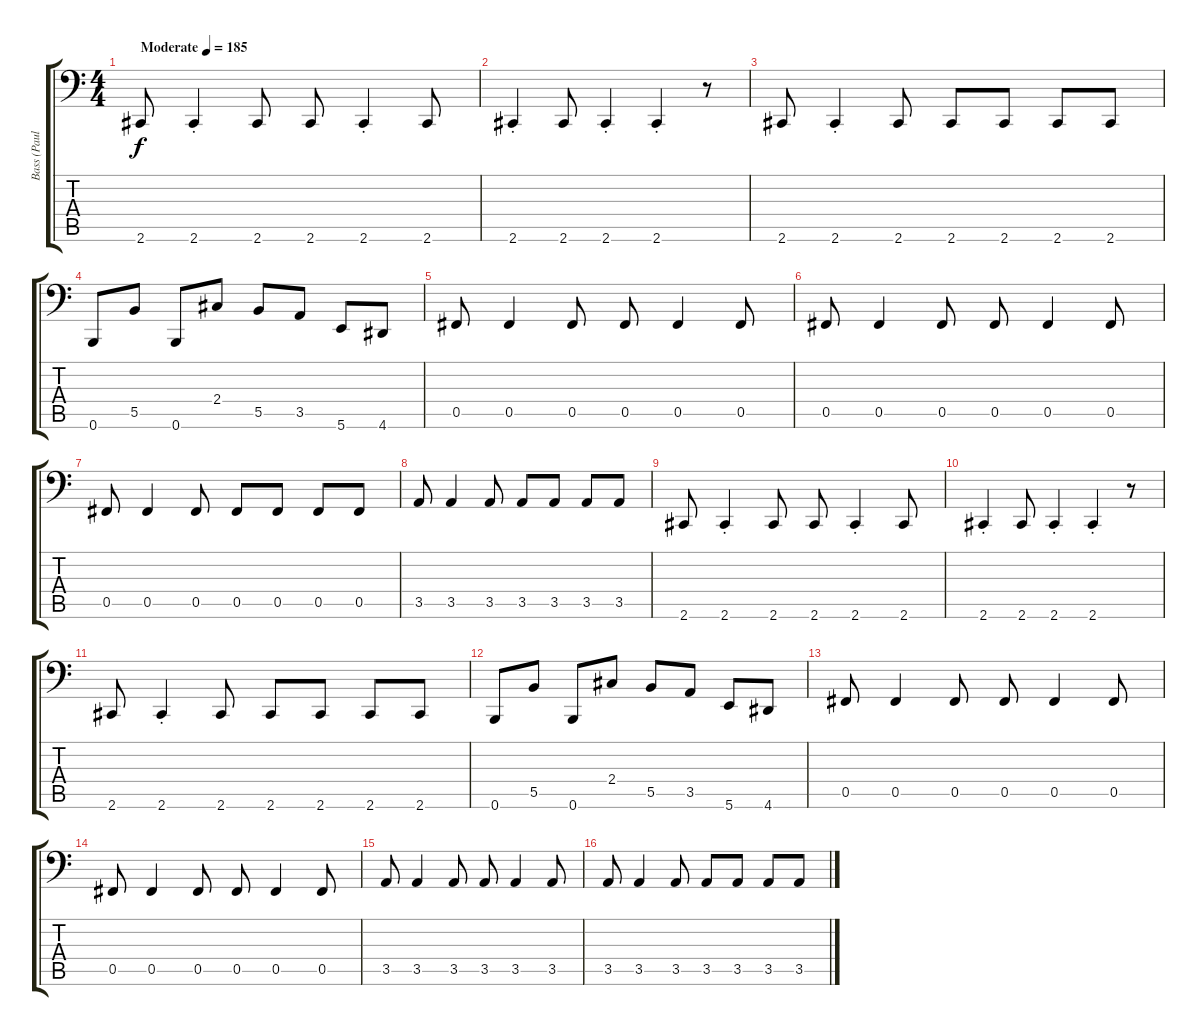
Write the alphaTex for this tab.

\track ("Bass (Paul)" "Bass (Paul") {instrument electricbassfinger}
\staff {score tabs}
\tuning (Db3 Ab2 E2 B1 Gb1 B0) {hide}
\ts (4 4)
\tempo (185 "Moderate")
\clef f4
\ks c
2.6.8{dy f instrument electricbassfinger} 2.6{st}.4 2.6.8 2.6.8 2.6{st}.4 2.6.8 |
2.6{st}.4 2.6.8 2.6{st}.4 2.6{st}.4 r.8 |
2.6.8 2.6{st}.4 2.6.8 2.6.8 2.6.8 2.6.8 2.6.8 |
0.6.8 5.5.8 0.6.8 2.4.8 5.5.8 3.5.8 5.6.8 4.6.8 |
0.5.8 0.5.4 0.5.8 0.5.8 0.5.4 0.5.8 |
0.5.8 0.5.4 0.5.8 0.5.8 0.5.4 0.5.8 |
0.5.8 0.5.4 0.5.8 0.5.8 0.5.8 0.5.8 0.5.8 |
3.5.8 3.5.4 3.5.8 3.5.8 3.5.8 3.5.8 3.5.8 |
2.6.8 2.6{st}.4 2.6.8 2.6.8 2.6{st}.4 2.6.8 |
2.6{st}.4 2.6.8 2.6{st}.4 2.6{st}.4 r.8 |
2.6.8 2.6{st}.4 2.6.8 2.6.8 2.6.8 2.6.8 2.6.8 |
0.6.8 5.5.8 0.6.8 2.4.8 5.5.8 3.5.8 5.6.8 4.6.8 |
0.5.8 0.5.4 0.5.8 0.5.8 0.5.4 0.5.8 |
0.5.8 0.5.4 0.5.8 0.5.8 0.5.4 0.5.8 |
3.5.8 3.5.4 3.5.8 3.5.8 3.5.4 3.5.8 |
3.5.8 3.5.4 3.5.8 3.5.8 3.5.8 3.5.8 3.5.8
